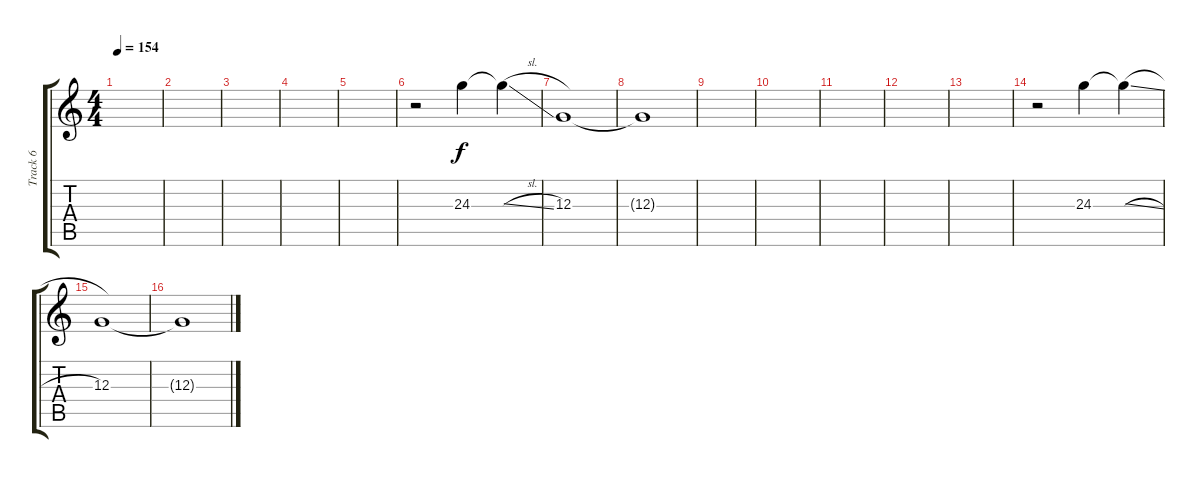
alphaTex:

\track ("Track 6" "Track 6") {instrument lead1square}
\staff {score tabs}
\tuning (E4 B3 G3 D3 A2 E2) {hide}
\ts (4 4)
\tempo 154
\clef g2
\ks c
|
|
|
|
|
r.2 24.3.4 24.3{sl t}.4 |
12.3.1 |
12.3{t}.1 |
|
|
|
|
|
r.2 24.3.4 24.3{sl t}.4 |
12.3.1 |
12.3{t}.1
